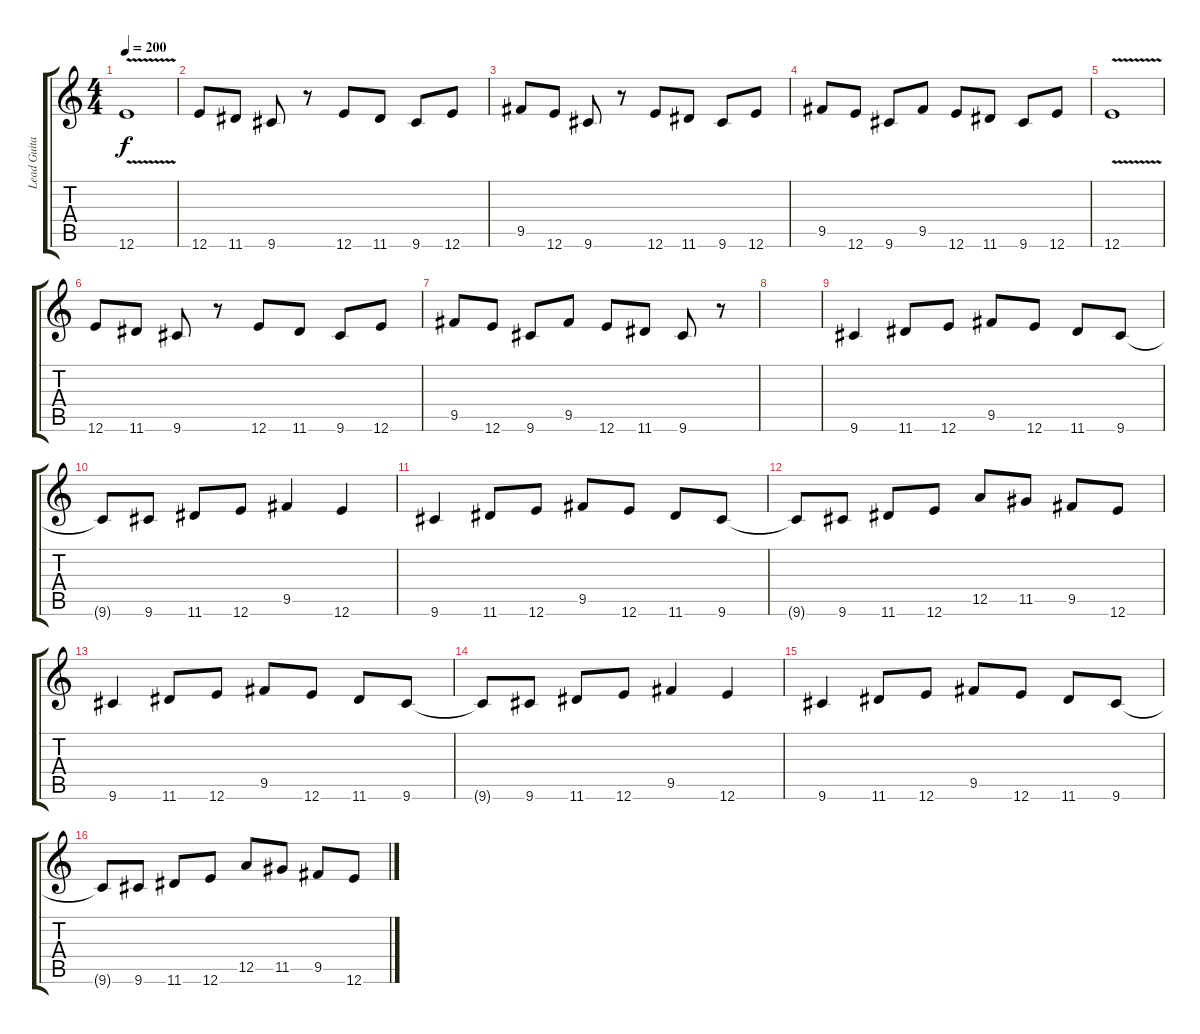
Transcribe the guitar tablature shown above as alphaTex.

\track ("Lead Guitar" "Lead Guita") {instrument distortionguitar}
\staff {score tabs}
\tuning (E4 B3 G3 D3 A2 E2) {hide}
\ts (4 4)
\tempo 200
\clef g2
\ks c
12.6{v}.1{dy f} |
12.6.8 11.6.8 9.6.8 r.8 12.6.8 11.6.8 9.6.8 12.6.8 |
9.5.8 12.6.8 9.6.8 r.8 12.6.8 11.6.8 9.6.8 12.6.8 |
9.5.8 12.6.8 9.6.8 9.5.8 12.6.8 11.6.8 9.6.8 12.6.8 |
12.6{v}.1 |
12.6.8 11.6.8 9.6.8 r.8 12.6.8 11.6.8 9.6.8 12.6.8 |
9.5.8 12.6.8 9.6.8 9.5.8 12.6.8 11.6.8 9.6.8 r.8 |
|
9.6.4 11.6.8 12.6.8 9.5.8 12.6.8 11.6.8 9.6.8 |
9.6{t}.8 9.6.8 11.6.8 12.6.8 9.5.4 12.6.4 |
9.6.4 11.6.8 12.6.8 9.5.8 12.6.8 11.6.8 9.6.8 |
9.6{t}.8 9.6.8 11.6.8 12.6.8 12.5.8 11.5.8 9.5.8 12.6.8 |
9.6.4 11.6.8 12.6.8 9.5.8 12.6.8 11.6.8 9.6.8 |
9.6{t}.8 9.6.8 11.6.8 12.6.8 9.5.4 12.6.4 |
9.6.4 11.6.8 12.6.8 9.5.8 12.6.8 11.6.8 9.6.8 |
9.6{t}.8 9.6.8 11.6.8 12.6.8 12.5.8 11.5.8 9.5.8 12.6.8
